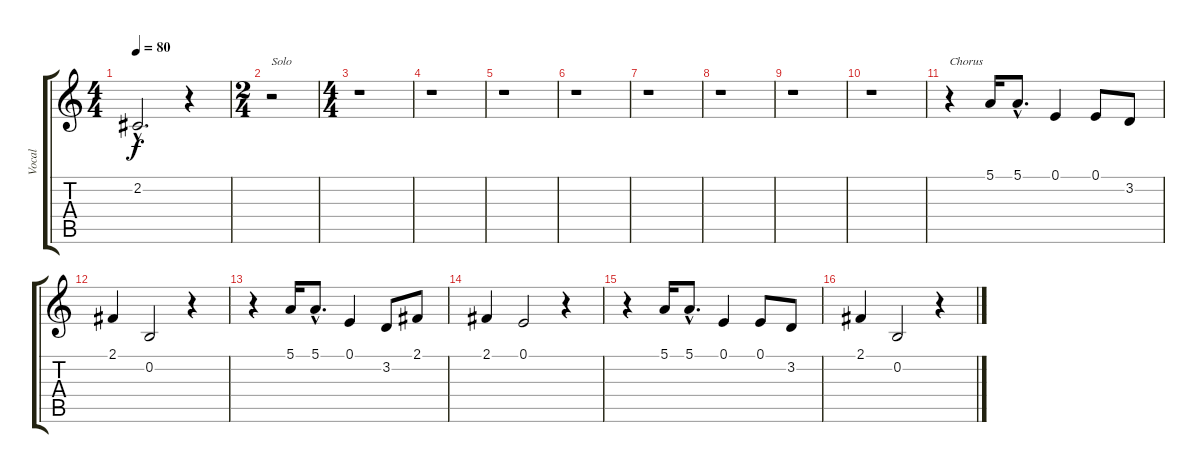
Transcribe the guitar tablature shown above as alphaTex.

\track ("Vocal" "Vocal") {instrument clarinet}
\staff {score tabs}
\tuning (E4 B3 G3 D3 A2 E2) {hide}
\ts (4 4)
\tempo 80
\clef g2
\ks c
2.2{hac}.2{d dy f} r.4 |
\ts (2 4)
r.2{txt "Solo"} |
\ts (4 4)
r.1 |
r.1 |
r.1 |
r.1 |
r.1 |
r.1 |
r.1 |
r.1 |
r.4{txt "Chorus"} 5.1.16 5.1{hac}.8{d} 0.1.4 0.1.8 3.2.8 |
2.1.4 0.2.2 r.4 |
r.4 5.1.16 5.1{hac}.8{d} 0.1.4 3.2.8 2.1.8 |
2.1.4 0.1.2 r.4 |
r.4 5.1.16 5.1{hac}.8{d} 0.1.4 0.1.8 3.2.8 |
2.1.4 0.2.2 r.4
